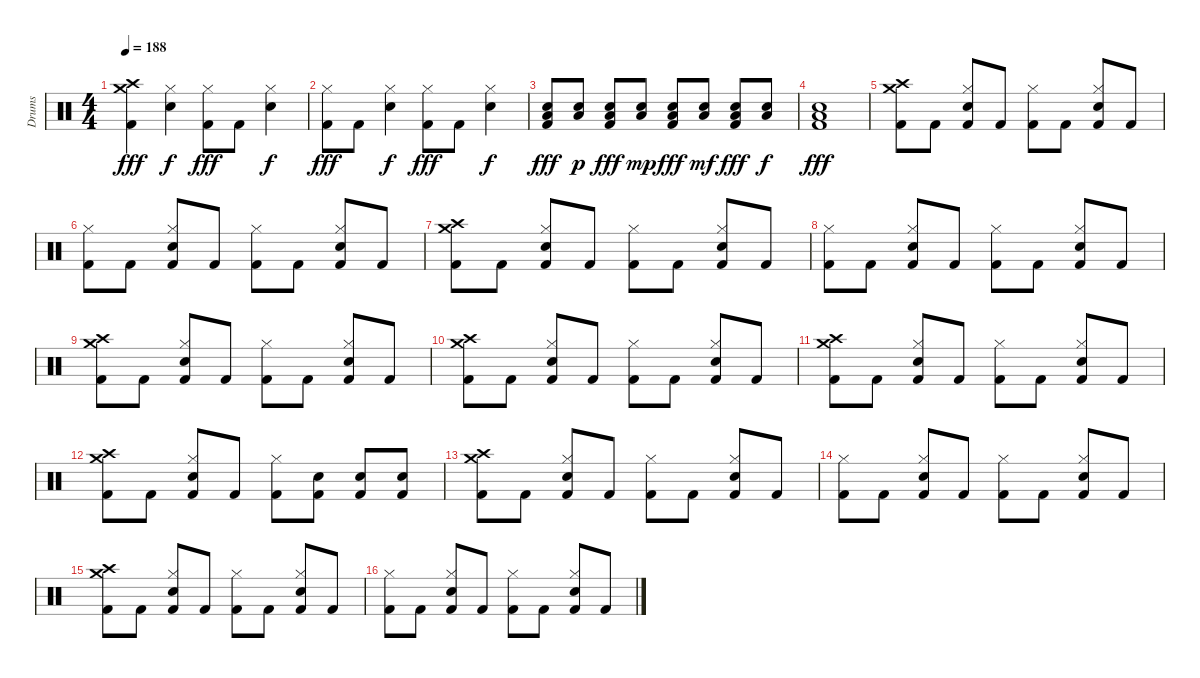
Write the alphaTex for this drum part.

\track ("Drums" "Drums") {instrument percussion}
\staff {score}
\articulation defaults
\ts (4 4)
\tempo 188
\clef neutral
\ks c
("Crash medium (hit)" "Crash high (hit)" "Kick (hit) 2").4{dy fff} ("Hi-Hat (closed)" "Electric Snare (hit)").4{dy f} ("Hi-Hat (closed)" "Kick (hit) 2").8{dy fff} "Kick (hit) 2".8 ("Hi-Hat (closed)" "Electric Snare (hit)").4{dy f} |
("Hi-Hat (closed)" "Kick (hit) 2").8{dy fff} "Kick (hit) 2".8 ("Hi-Hat (closed)" "Electric Snare (hit)").4{dy f} ("Hi-Hat (closed)" "Kick (hit) 2").8{dy fff} "Kick (hit) 2".8 ("Hi-Hat (closed)" "Electric Snare (hit)").4{dy f} |
("Electric Snare (hit)" "Low Floor Tom (hit)" "Kick (hit) 2").8{dy fff} ("Electric Snare (hit)" "Low Floor Tom (hit)").8{dy p} ("Electric Snare (hit)" "Low Floor Tom (hit)" "Kick (hit) 2").8{dy fff} ("Electric Snare (hit)" "Low Floor Tom (hit)").8{dy mp} ("Electric Snare (hit)" "Low Floor Tom (hit)" "Kick (hit) 2").8{dy fff} ("Electric Snare (hit)" "Low Floor Tom (hit)").8{dy mf} ("Electric Snare (hit)" "Low Floor Tom (hit)" "Kick (hit) 2").8{dy fff} ("Electric Snare (hit)" "Low Floor Tom (hit)").8{dy f} |
("Electric Snare (hit)" "Low Floor Tom (hit)" "Kick (hit) 2").1{dy fff} |
("Crash high (hit)" "Crash medium (hit)" "Kick (hit) 2").8 "Kick (hit) 2".8 ("Hi-Hat (closed)" "Electric Snare (hit)" "Kick (hit) 2").8 "Kick (hit) 2".8 ("Hi-Hat (closed)" "Kick (hit) 2").8 "Kick (hit) 2".8 ("Hi-Hat (closed)" "Electric Snare (hit)" "Kick (hit) 2").8 "Kick (hit) 2".8 |
("Hi-Hat (closed)" "Kick (hit) 2").8 "Kick (hit) 2".8 ("Hi-Hat (closed)" "Electric Snare (hit)" "Kick (hit) 2").8 "Kick (hit) 2".8 ("Hi-Hat (closed)" "Kick (hit) 2").8 "Kick (hit) 2".8 ("Hi-Hat (closed)" "Electric Snare (hit)" "Kick (hit) 2").8 "Kick (hit) 2".8 |
("Crash high (hit)" "Crash medium (hit)" "Kick (hit) 2").8 "Kick (hit) 2".8 ("Hi-Hat (closed)" "Electric Snare (hit)" "Kick (hit) 2").8 "Kick (hit) 2".8 ("Hi-Hat (closed)" "Kick (hit) 2").8 "Kick (hit) 2".8 ("Hi-Hat (closed)" "Electric Snare (hit)" "Kick (hit) 2").8 "Kick (hit) 2".8 |
("Hi-Hat (closed)" "Kick (hit) 2").8 "Kick (hit) 2".8 ("Hi-Hat (closed)" "Electric Snare (hit)" "Kick (hit) 2").8 "Kick (hit) 2".8 ("Hi-Hat (closed)" "Kick (hit) 2").8 "Kick (hit) 2".8 ("Hi-Hat (closed)" "Electric Snare (hit)" "Kick (hit) 2").8 "Kick (hit) 2".8 |
("Crash high (hit)" "Crash medium (hit)" "Kick (hit) 2").8 "Kick (hit) 2".8 ("Hi-Hat (closed)" "Electric Snare (hit)" "Kick (hit) 2").8 "Kick (hit) 2".8 ("Hi-Hat (closed)" "Kick (hit) 2").8 "Kick (hit) 2".8 ("Hi-Hat (closed)" "Electric Snare (hit)" "Kick (hit) 2").8 "Kick (hit) 2".8 |
("Crash high (hit)" "Crash medium (hit)" "Kick (hit) 2").8 "Kick (hit) 2".8 ("Hi-Hat (closed)" "Electric Snare (hit)" "Kick (hit) 2").8 "Kick (hit) 2".8 ("Hi-Hat (closed)" "Kick (hit) 2").8 "Kick (hit) 2".8 ("Hi-Hat (closed)" "Electric Snare (hit)" "Kick (hit) 2").8 "Kick (hit) 2".8 |
("Crash high (hit)" "Crash medium (hit)" "Kick (hit) 2").8 "Kick (hit) 2".8 ("Hi-Hat (closed)" "Electric Snare (hit)" "Kick (hit) 2").8 "Kick (hit) 2".8 ("Hi-Hat (closed)" "Kick (hit) 2").8 "Kick (hit) 2".8 ("Hi-Hat (closed)" "Electric Snare (hit)" "Kick (hit) 2").8 "Kick (hit) 2".8 |
("Crash high (hit)" "Crash medium (hit)" "Kick (hit) 2").8 "Kick (hit) 2".8 ("Hi-Hat (closed)" "Electric Snare (hit)" "Kick (hit) 2").8 "Kick (hit) 2".8 ("Hi-Hat (closed)" "Kick (hit) 2").8 ("Electric Snare (hit)" "Kick (hit) 2").8 ("Electric Snare (hit)" "Kick (hit) 2").8 ("Electric Snare (hit)" "Kick (hit) 2").8 |
("Crash high (hit)" "Crash medium (hit)" "Kick (hit) 2").8 "Kick (hit) 2".8 ("Hi-Hat (closed)" "Electric Snare (hit)" "Kick (hit) 2").8 "Kick (hit) 2".8 ("Hi-Hat (closed)" "Kick (hit) 2").8 "Kick (hit) 2".8 ("Hi-Hat (closed)" "Electric Snare (hit)" "Kick (hit) 2").8 "Kick (hit) 2".8 |
("Hi-Hat (closed)" "Kick (hit) 2").8 "Kick (hit) 2".8 ("Hi-Hat (closed)" "Electric Snare (hit)" "Kick (hit) 2").8 "Kick (hit) 2".8 ("Hi-Hat (closed)" "Kick (hit) 2").8 "Kick (hit) 2".8 ("Hi-Hat (closed)" "Electric Snare (hit)" "Kick (hit) 2").8 "Kick (hit) 2".8 |
("Crash high (hit)" "Crash medium (hit)" "Kick (hit) 2").8 "Kick (hit) 2".8 ("Hi-Hat (closed)" "Electric Snare (hit)" "Kick (hit) 2").8 "Kick (hit) 2".8 ("Hi-Hat (closed)" "Kick (hit) 2").8 "Kick (hit) 2".8 ("Hi-Hat (closed)" "Electric Snare (hit)" "Kick (hit) 2").8 "Kick (hit) 2".8 |
("Hi-Hat (closed)" "Kick (hit) 2").8 "Kick (hit) 2".8 ("Hi-Hat (closed)" "Electric Snare (hit)" "Kick (hit) 2").8 "Kick (hit) 2".8 ("Hi-Hat (closed)" "Kick (hit) 2").8 "Kick (hit) 2".8 ("Hi-Hat (closed)" "Electric Snare (hit)" "Kick (hit) 2").8 "Kick (hit) 2".8
